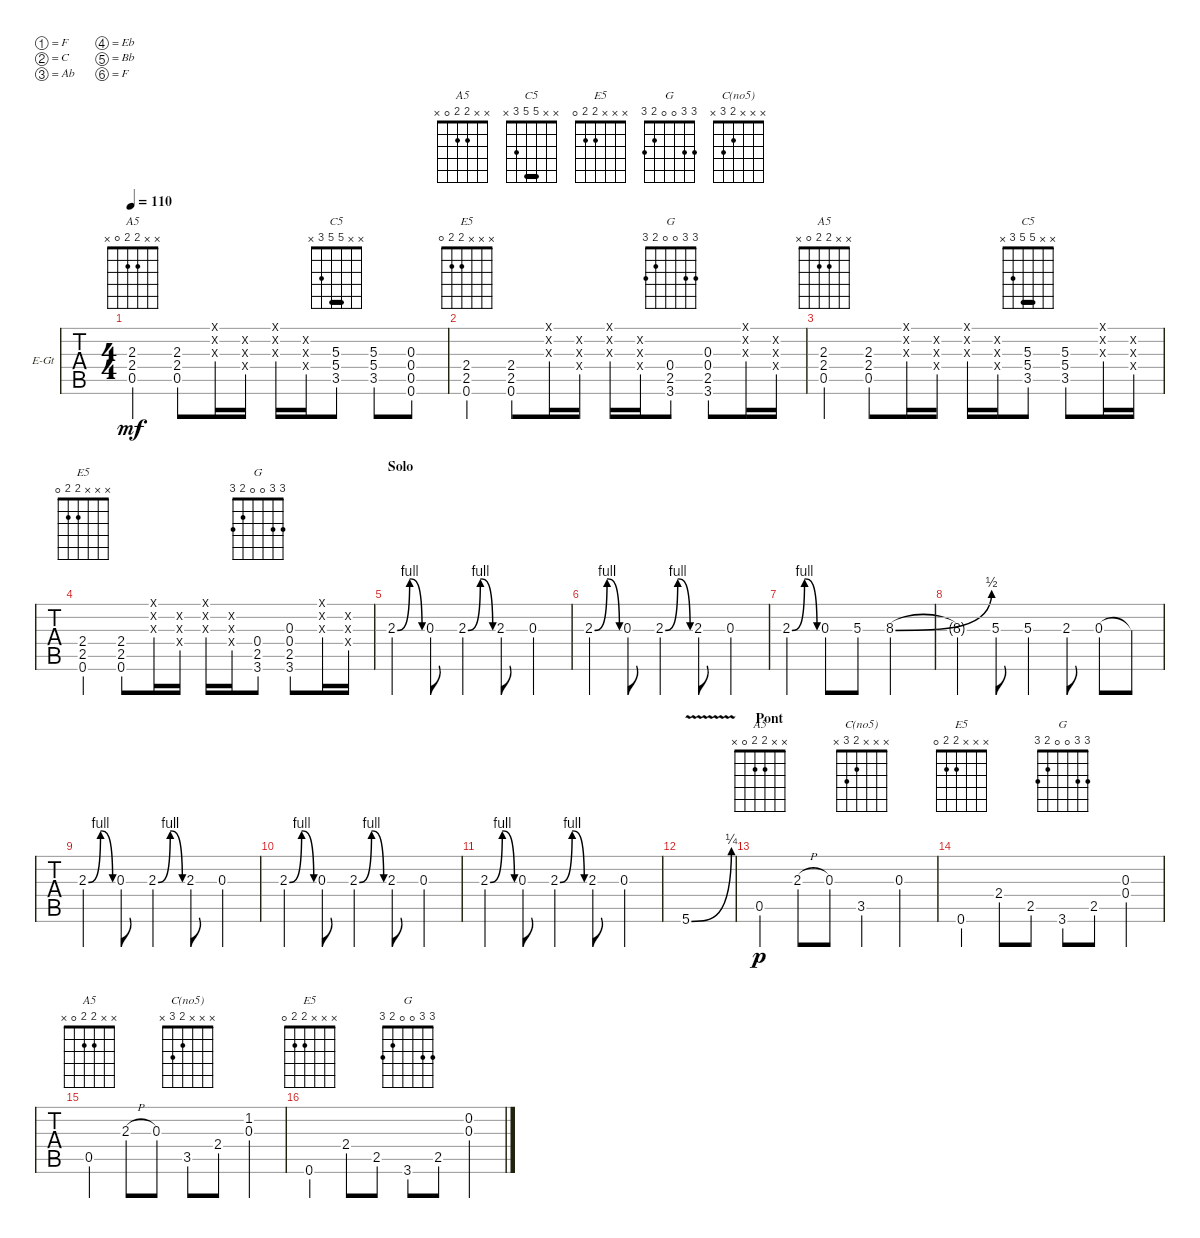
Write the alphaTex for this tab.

\defaultSystemsLayout 4
\bracketExtendMode groupsimilarinstruments
\firstSystemTrackNameOrientation horizontal
\otherSystemsTrackNameOrientation horizontal
\chordDiagramsInScore
\track ("Guitar" "E-Gt") {instrument overdrivenguitar}
\staff {tabs}
\tuning (F4 C4 Ab3 Eb3 Bb2 F2)
\chord ("A5" x x 2 2 0 x) {showfingering false}
\chord ("C5" x x 5 5 3 x) {showfingering false barre 5}
\chord ("E5" x x x 2 2 0) {showfingering false barre 2}
\chord ("G" 3 3 0 0 2 3) {showfingering false}
\chord ("C(no5)" x x x 2 3 x) {showfingering false}
\chord ("E5" x x x 2 2 0) {showfingering false}
\ts (4 4)
\tempo 110
\clef g2
\ks c
(0.5 2.4 2.3).4{ch "A5" dy mf} (0.5 2.4 2.3).8 (0.1{x} 0.2{x} 0.3{x}).16 (0.2{x} 0.3{x} 0.4{x}).16 (0.1{x} 0.2{x} 0.3{x}).16 (0.2{x} 0.3{x} 0.4{x}).16 (3.5 5.4 5.3).8{ch "C5"} (3.5 5.4 5.3).8 (0.4 0.3 0.6 0.5).8 |
(0.6 2.5 2.4).4{ch "E5"} (0.6 2.5 2.4).8 (0.1{x} 0.2{x} 0.3{x}).16 (0.2{x} 0.3{x} 0.4{x}).16 (0.1{x} 0.2{x} 0.3{x}).16 (0.2{x} 0.3{x} 0.4{x}).16 (3.6 2.5 0.4).8{ch "G"} (3.6 2.5 0.3 0.4).8 (0.1{x} 0.2{x} 0.3{x}).16 (0.2{x} 0.3{x} 0.4{x}).16 |
(0.5 2.4 2.3).4{ch "A5"} (0.5 2.4 2.3).8 (0.1{x} 0.2{x} 0.3{x}).16 (0.2{x} 0.3{x} 0.4{x}).16 (0.1{x} 0.2{x} 0.3{x}).16 (0.2{x} 0.3{x} 0.4{x}).16 (3.5 5.4 5.3).8{ch "C5"} (3.5 5.4 5.3).8 (0.1{x} 0.2{x} 0.3{x}).16 (0.2{x} 0.3{x} 0.4{x}).16 |
(0.6 2.5 2.4).4{ch "E5"} (0.6 2.5 2.4).8 (0.1{x} 0.2{x} 0.3{x}).16 (0.2{x} 0.3{x} 0.4{x}).16 (0.1{x} 0.2{x} 0.3{x}).16 (0.2{x} 0.3{x} 0.4{x}).16 (3.6 2.5 0.4).8{ch "G"} (3.6 2.5 0.3 0.4).8 (0.1{x} 0.2{x} 0.3{x}).16 (0.2{x} 0.3{x} 0.4{x}).16 |
\section ("" "Solo")
2.3{be (bendrelease 0 0 11.4 4 29.4 4 45.6 0)}.4 0.3.8 2.3{be (bendrelease 0 0 11.4 4 29.4 4 45.6 0)}.4 2.3.8 0.3.4 |
2.3{be (bendrelease 0 0 11.4 4 29.4 4 45.6 0)}.4 0.3.8 2.3{be (bendrelease 0 0 11.4 4 29.4 4 45.6 0)}.4 2.3.8 0.3.4 |
2.3{be (bendrelease 0 0 11.4 4 29.4 4 45.6 0)}.4 0.3.8 5.3.8 8.3{be (bend 10.2 0 16.8 2)}.2 |
8.3{t}.4 5.3.8 5.3.4 2.3.8 0.3.8 0.3{t}.8 |
2.3{be (bendrelease 0 0 11.4 4 29.4 4 45.6 0)}.4 0.3.8 2.3{be (bendrelease 0 0 11.4 4 29.4 4 45.6 0)}.4 2.3.8 0.3.4 |
2.3{be (bendrelease 0 0 11.4 4 29.4 4 45.6 0)}.4 0.3.8 2.3{be (bendrelease 0 0 11.4 4 29.4 4 45.6 0)}.4 2.3.8 0.3.4 |
2.3{be (bendrelease 0 0 11.4 4 29.4 4 45.6 0)}.4 0.3.8 2.3{be (bendrelease 0 0 11.4 4 29.4 4 45.6 0)}.4 2.3.8 0.3.4 |
5.6{be (bend 0 0 5.3999999999999995 1) v}.1 |
\section ("" "Pont")
0.5.4{ch "A5" dy p} 2.3{h}.8 0.3.8 3.5.4{ch "C(no5)"} 0.3.4 |
0.6.4{ch "E5"} 2.4.8 2.5.8 3.6.8{ch "G"} 2.5.8 (0.4 0.3).4 |
0.5.4{ch "A5"} 2.3{h}.8 0.3.8 3.5.8{ch "C(no5)"} 2.4.8 (0.3 1.2).4 |
0.6.4{ch "E5"} 2.4.8 2.5.8 3.6.8{ch "G"} 2.5.8 (0.3 0.2).4
